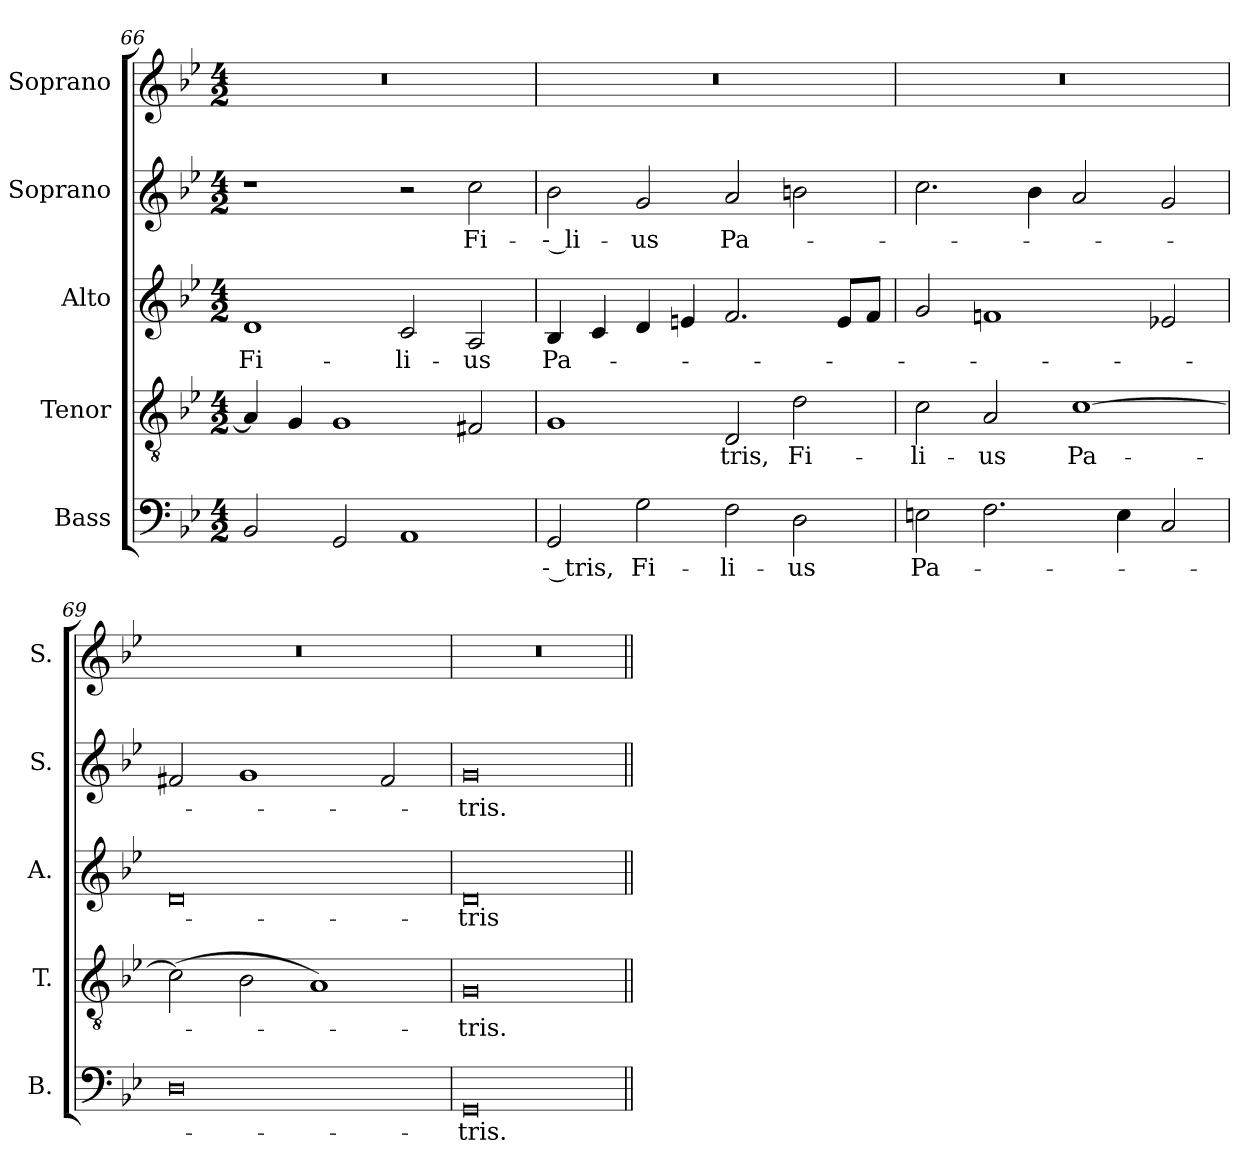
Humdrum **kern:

**kern	**text	**kern	**text	**kern	**text	**kern	**text	**kern
*part5	*part5	*part4	*part4	*part3	*part3	*part2	*part2	*part1
*staff5	*staff5	*staff4	*staff4	*staff3	*staff3	*staff2	*staff2	*staff1
*I"Bass	*	*I"Tenor	*	*I"Alto	*	*I"Soprano	*	*I"Soprano
*I'B.	*	*I'T.	*	*I'A.	*	*I'S.	*	*I'S.
*clefF4	*	*clefGv2	*	*clefG2	*	*clefG2	*	*clefG2
*	*	*ITrd7c12	*	*	*	*	*	*
*k[b-e-]	*	*k[b-e-]	*	*k[b-e-]	*	*k[b-e-]	*	*k[b-e-]
*B-:	*	*B-:	*	*B-:	*	*B-:	*	*B-:
*M4/2	*	*M4/2	*	*M4/2	*	*M4/2	*	*M4/2
=66	=66	=66	=66	=66	=66	=66	=66	=66
!	!	!	!	!	!LO:LY:b:color=#000000	!	!	!LO:N:vis=1
2BB-i/	.	4AAi/]	.	1di	Fi-	1r	.	0r
.	.	4GGi/	.	.	.	.	.	.
2GGi/	.	1GGi	.	.	.	.	.	.
!	!	!	!	!	!LO:LY:b:color=#000000	!	!	!
1AAi	.	.	.	2ci/	-li-	2r	.	.
!	!	!	!	!	!LO:LY:b:color=#000000	!	!	!
!	!	!	!	!	!	!	!LO:LY:b:color=#000000	!
.	.	2FF#Xi/	.	2Ai/	-us	2cci\	Fi-	.
!!LO:PB:g=z
=67	=67	=67	=67	=67	=67	=67	=67	=67
!	!LO:LY:b:color=#000000	!	!	!	!	!	!	!
!	!	!	!	!	!LO:LY:b:color=#000000	!	!	!
!	!	!	!	!	!	!	!LO:LY:b:color=#000000	!LO:N:vis=1
2GGi/	-- tris,	1GGi	.	4B-i/	Pa-	2b-i\	-- li-	0r
.	.	.	.	4ci/	.	.	.	.
!	!LO:LY:b:color=#000000	!	!	!	!	!	!	!
!	!	!	!	!	!	!	!LO:LY:b:color=#000000	!
2Gi\	Fi-	.	.	4di/	.	2gi/	-us	.
.	.	.	.	4eni/	.	.	.	.
!	!LO:LY:b:color=#000000	!	!	!	!	!	!	!
!	!	!	!LO:LY:b:color=#000000	!	!	!	!	!
!	!	!	!	!	!	!	!LO:LY:b:color=#000000	!
2Fi\	-li-	2DDi/	-tris,	2.fi/	.	2ai/	Pa-	.
!	!LO:LY:b:color=#000000	!	!	!	!	!	!	!
!	!	!	!LO:LY:b:color=#000000	!	!	!	!	!
2Di\	-us	2Di\	Fi-	.	.	2bni\	.	.
.	.	.	.	8ei/L	.	.	.	.
.	.	.	.	8fi/J	.	.	.	.
=68	=68	=68	=68	=68	=68	=68	=68	=68
!	!LO:LY:b:color=#000000	!	!	!	!	!	!	!
!	!	!	!LO:LY:b:color=#000000	!	!	!	!	!LO:N:vis=1
2Eni\	Pa-	2Ci\	-li-	2gi/	.	2.cci\	.	0r
!	!	!	!LO:LY:b:color=#000000	!	!	!	!	!
2.Fi\	.	2AAi/	-us	1fni	.	.	.	.
.	.	.	.	.	.	4b-i\	.	.
!	!	!	!LO:LY:b:color=#000000	!	!	!	!	!
.	.	[1Ci	Pa-	.	.	2ai/	.	.
4Ei\	.	.	.	.	.	.	.	.
2Ci/	.	.	.	2e-Xi/	.	2gi/	.	.
=69	=69	=69	=69	=69	=69	=69	=69	=69
!	!	!	!	!	!	!	!	!LO:N:vis=1
0Di	.	(2Ci\]	.	0di	.	2f#Xi/	.	0r
.	.	2BB-i\	.	.	.	1gi	.	.
.	.	1AAi)	.	.	.	.	.	.
.	.	.	.	.	.	2f#i/	.	.
=70	=70	=70	=70	=70	=70	=70	=70	=70
!	!LO:LY:b:color=#000000	!	!	!	!	!	!	!
!	!	!	!LO:LY:b:color=#000000	!	!	!	!	!
!	!	!	!	!	!LO:LY:b:color=#000000	!	!	!
!	!	!	!	!	!	!	!LO:LY:b:color=#000000	!LO:N:vis=1
0GGi	-tris.	0GGi	-tris.	0di	-tris	0gi	-tris.	0r
=||	=||	=||	=||	=||	=||	=||	=||	=||
*-	*-	*-	*-	*-	*-	*-	*-	*-
